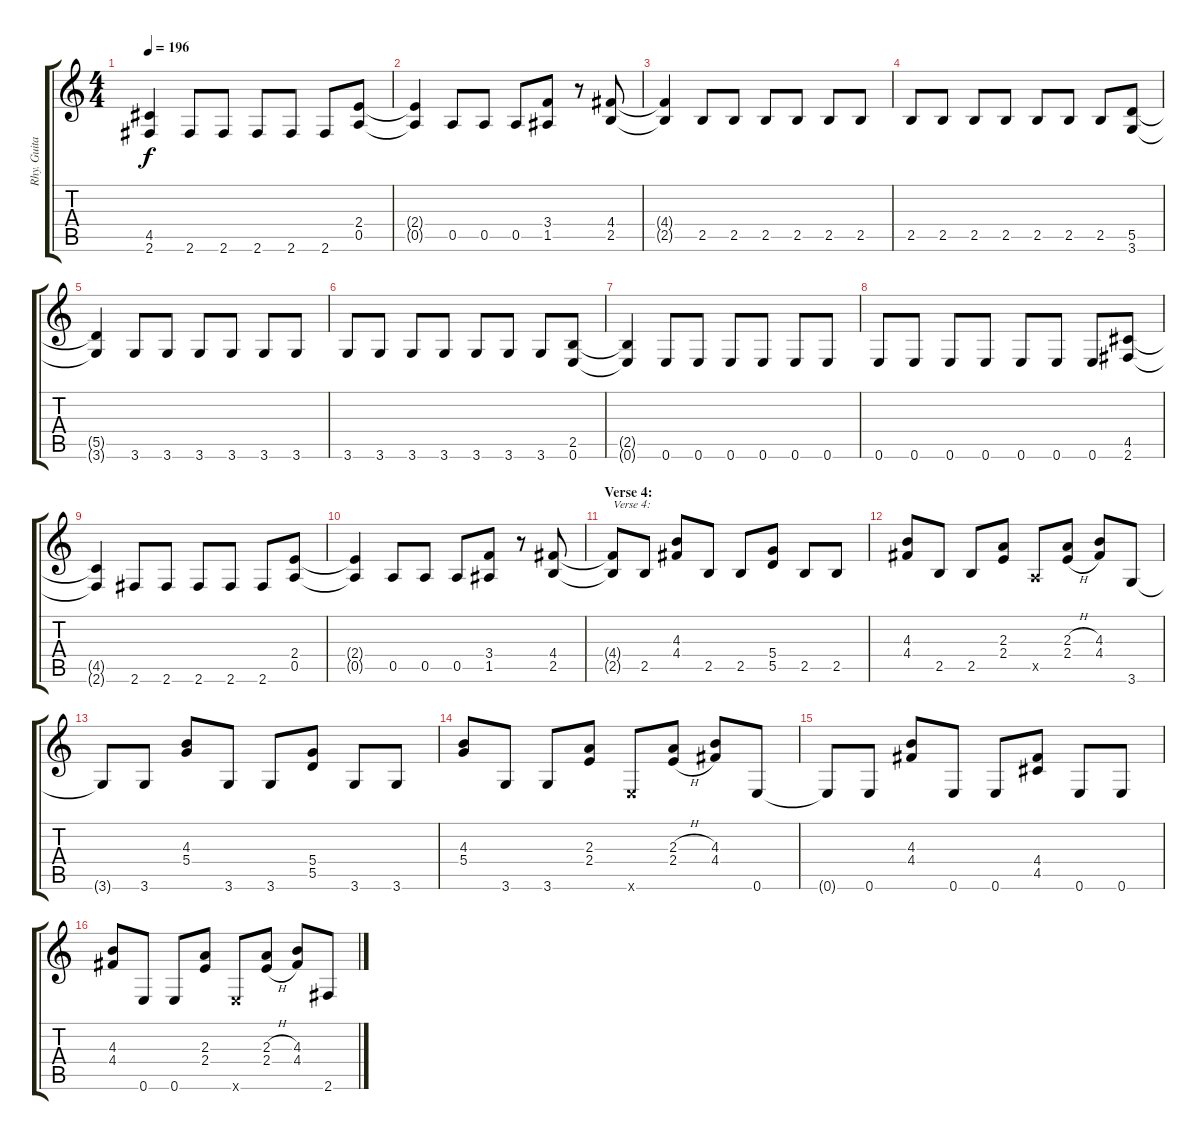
\track ("Rhy. Guitar 2" "Rhy. Guita") {instrument distortionguitar}
\staff {score tabs}
\tuning (E4 B3 G3 D3 A2 E2) {hide}
\ts (4 4)
\tempo 196
\clef g2
\ks c
(4.5{t} 2.6{t}).4{dy f} 2.6.8 2.6.8 2.6.8 2.6.8 2.6.8 (2.4 0.5).8 |
(2.4{t} 0.5{t}).4 0.5.8 0.5.8 0.5.8 (3.4 1.5).8 r.8 (4.4 2.5).8 |
(4.4{t} 2.5{t}).4 2.5.8 2.5.8 2.5.8 2.5.8 2.5.8 2.5.8 |
2.5.8 2.5.8 2.5.8 2.5.8 2.5.8 2.5.8 2.5.8 (5.5 3.6).8 |
(5.5{t} 3.6{t}).4 3.6.8 3.6.8 3.6.8 3.6.8 3.6.8 3.6.8 |
3.6.8 3.6.8 3.6.8 3.6.8 3.6.8 3.6.8 3.6.8 (2.5 0.6).8 |
(2.5{t} 0.6{t}).4 0.6.8 0.6.8 0.6.8 0.6.8 0.6.8 0.6.8 |
0.6.8 0.6.8 0.6.8 0.6.8 0.6.8 0.6.8 0.6.8 (4.5 2.6).8 |
(4.5{t} 2.6{t}).4 2.6.8 2.6.8 2.6.8 2.6.8 2.6.8 (2.4 0.5).8 |
(2.4{t} 0.5{t}).4 0.5.8 0.5.8 0.5.8 (3.4 1.5).8 r.8 (4.4 2.5).8 |
\section ("" "Verse 4:")
(4.4{t} 2.5{t}).8{txt "Verse 4:"} 2.5.8 (4.3 4.4).8 2.5.8 2.5.8 (5.4 5.5).8 2.5.8 2.5.8 |
(4.3 4.4).8 2.5.8 2.5.8 (2.3 2.4).8 0.5{x}.8 (2.3{h} 2.4{h}).8 (4.3 4.4).8 3.6.8 |
3.6{t}.8 3.6.8 (4.3 5.4).8 3.6.8 3.6.8 (5.4 5.5).8 3.6.8 3.6.8 |
(4.3 5.4).8 3.6.8 3.6.8 (2.3 2.4).8 0.6{x}.8 (2.3{h} 2.4{h}).8 (4.3 4.4).8 0.6.8 |
0.6{t}.8 0.6.8 (4.3 4.4).8 0.6.8 0.6.8 (4.4 4.5).8 0.6.8 0.6.8 |
(4.3 4.4).8 0.6.8 0.6.8 (2.3 2.4).8 0.6{x}.8 (2.3{h} 2.4{h}).8 (4.3 4.4).8 2.6.8
